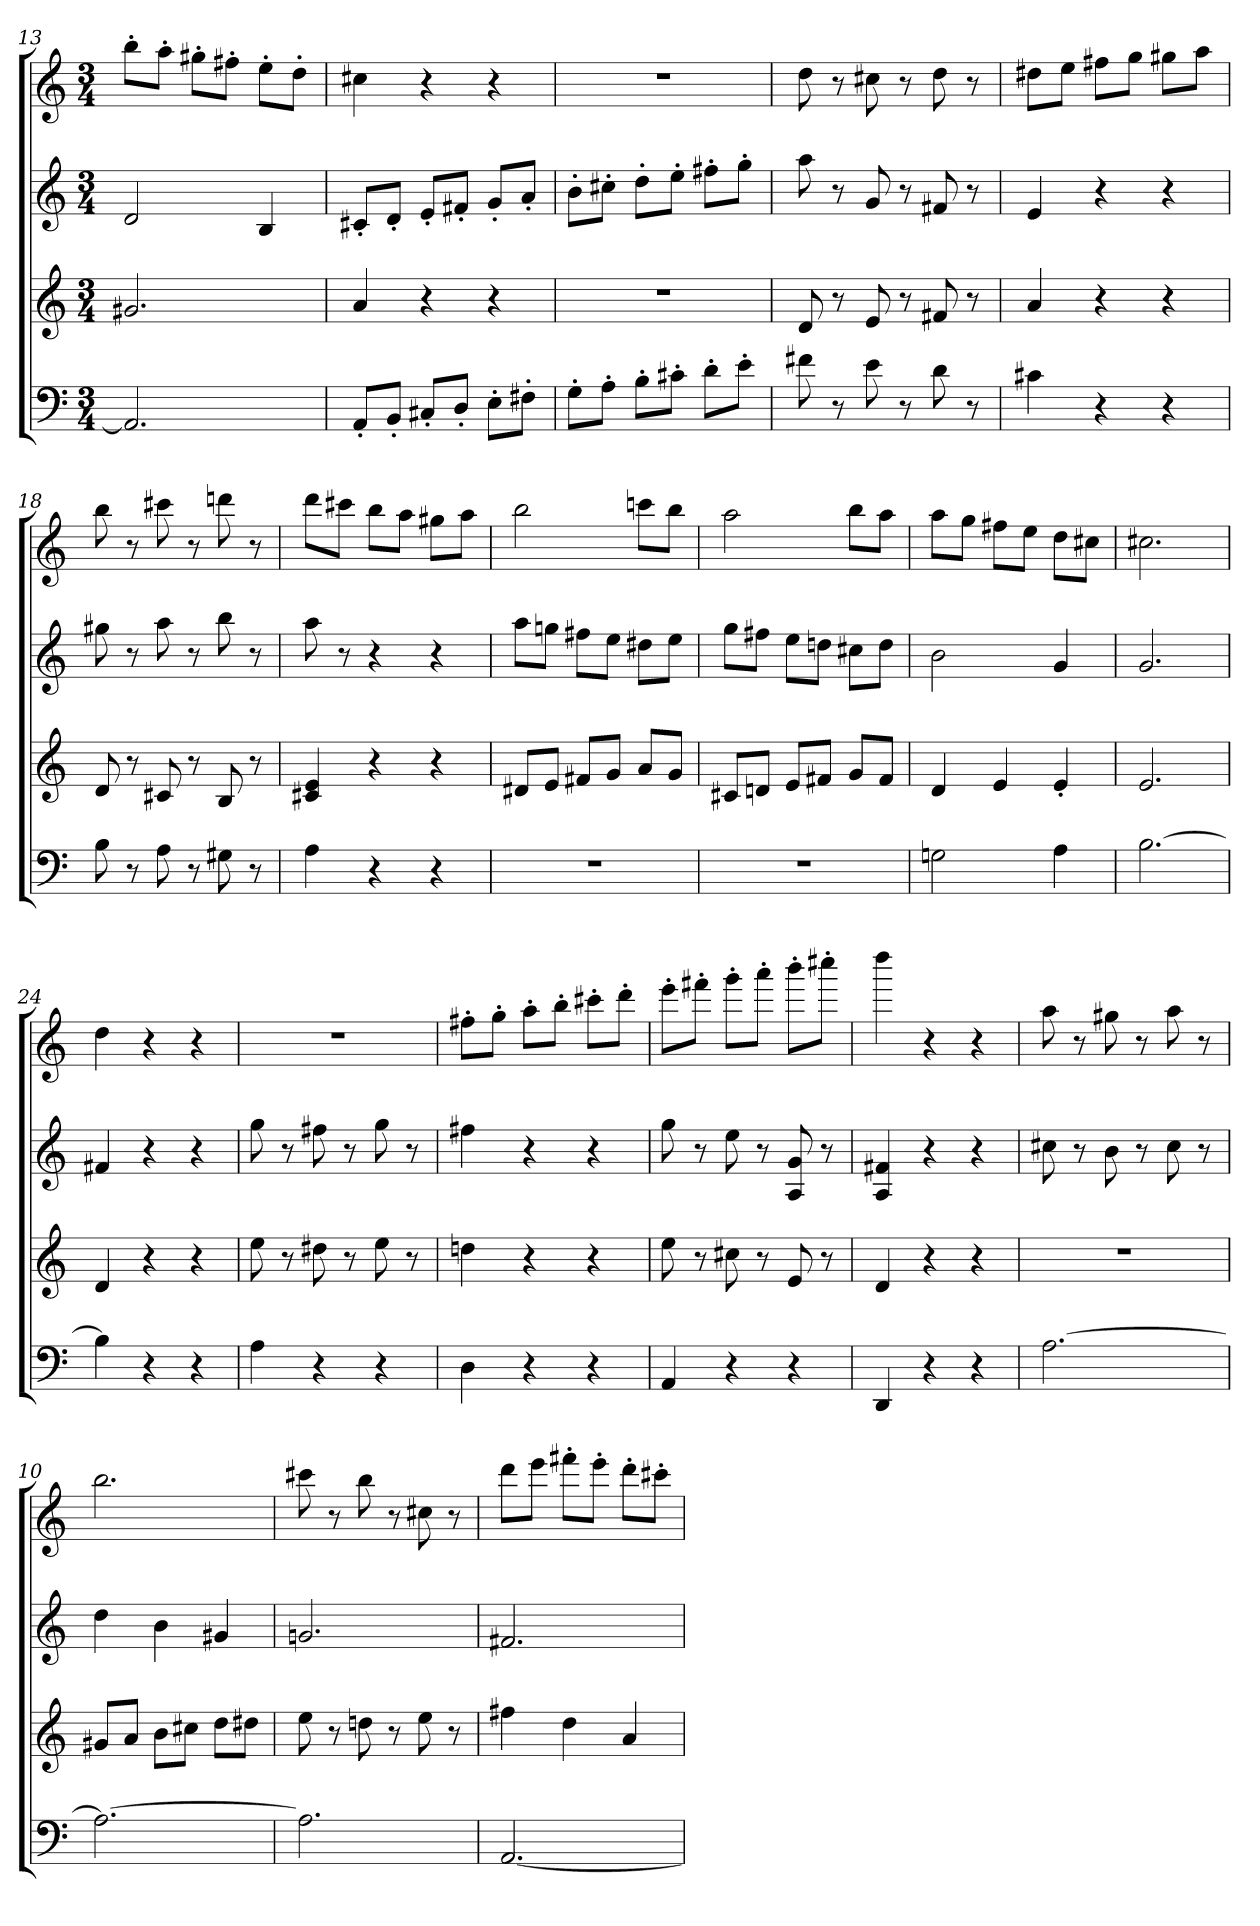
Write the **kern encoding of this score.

**kern	**kern	**kern	**kern
*part4	*part3	*part2	*part1
*staff4	*staff3	*staff2	*staff1
*M3/4	*M3/4	*M3/4	*M3/4
=13	=13	=13	=13
2.AA]	2.g#X	2d	8bb'L
.	.	.	8aa'J
.	.	.	8gg#X'L
.	.	.	8ff#X'J
.	.	4B	8ee'L
.	.	.	8dd'J
=14	=14	=14	=14
8AA'L	4a	8c#X'L	4cc#X
8BB'J	.	8d'J	.
8C#X'L	4r	8e'L	4r
8D'J	.	8f#X'J	.
8E'L	4r	8g'L	4r
8F#X'J	.	8a'J	.
=15	=15	=15	=15
8G'L	2.r	8b'L	2.r
8A'J	.	8cc#X'J	.
8B'L	.	8dd'L	.
8c#X'J	.	8ee'J	.
8d'L	.	8ff#X'L	.
8e'J	.	8gg'J	.
=16	=16	=16	=16
8f#X	8d	8aa	8dd
8r	8r	8r	8r
8e	8e	8g	8cc#X
8r	8r	8r	8r
8d	8f#X	8f#X	8dd
8r	8r	8r	8r
=17	=17	=17	=17
4c#X	4a	4e	8dd#XL
.	.	.	8eeJ
4r	4r	4r	8ff#XL
.	.	.	8ggJ
4r	4r	4r	8gg#XL
.	.	.	8aaJ
=18	=18	=18	=18
8B	8d	8gg#X	8bb
8r	8r	8r	8r
8A	8c#X	8aa	8ccc#X
8r	8r	8r	8r
8G#X	8B	8bb	8dddn
8r	8r	8r	8r
=19	=19	=19	=19
4A	4c#X 4e	8aa	8dddL
.	.	8r	8ccc#XJ
4r	4r	4r	8bbL
.	.	.	8aaJ
4r	4r	4r	8gg#XL
.	.	.	8aaJ
=20	=20	=20	=20
2.r	8d#XL	8aaL	2bb
.	8eJ	8ggnJ	.
.	8f#XL	8ff#XL	.
.	8gJ	8eeJ	.
.	8aL	8dd#XL	8cccnL
.	8gJ	8eeJ	8bbJ
=21	=21	=21	=21
2.r	8c#XL	8ggL	2aa
.	8dnJ	8ff#XJ	.
.	8eL	8eeL	.
.	8f#XJ	8ddnJ	.
.	8gL	8cc#XL	8bbL
.	8f#J	8ddJ	8aaJ
=22	=22	=22	=22
2Gn	4d	2b	8aaL
.	.	.	8ggJ
.	4e	.	8ff#XL
.	.	.	8eeJ
4A	4e'	4g	8ddL
.	.	.	8cc#XJ
=23	=23	=23	=23
[2.B	2.e	2.g	2.cc#X
=24	=24	=24	=24
4B]	4d	4f#X	4dd
4r	4r	4r	4r
4r	4r	4r	4r
=25	=25	=25	=25
4A	8ee	8gg	2.r
.	8r	8r	.
4r	8dd#X	8ff#X	.
.	8r	8r	.
4r	8ee	8gg	.
.	8r	8r	.
=26	=26	=26	=26
4D	4ddn	4ff#X	8ff#X'L
.	.	.	8gg'J
4r	4r	4r	8aa'L
.	.	.	8bb'J
4r	4r	4r	8ccc#X'L
.	.	.	8ddd'J
=27	=27	=27	=27
4AA	8ee	8gg	8eee'L
.	8r	8r	8fff#X'J
4r	8cc#X	8ee	8ggg'L
.	8r	8r	8aaa'J
4r	8e	8A 8g	8bbb'L
.	8r	8r	8cccc#X'J
=28	=28	=28	=28
4DD	4d	4A 4f#X	4dddd
4r	4r	4r	4r
4r	4r	4r	4r
=9	=9	=9	=9
[2.A	2.r	8cc#X	8aa
.	.	8r	8r
.	.	8b	8gg#X
.	.	8r	8r
.	.	8cc#	8aa
.	.	8r	8r
=10	=10	=10	=10
2.A_	8g#XL	4dd	2.bb
.	8aJ	.	.
.	8bL	4b	.
.	8cc#XJ	.	.
.	8ddL	4g#X	.
.	8dd#XJ	.	.
=11	=11	=11	=11
2.A]	8ee	2.gn	8ccc#X
.	8r	.	8r
.	8ddn	.	8bb
.	8r	.	8r
.	8ee	.	8cc#X
.	8r	.	8r
=12	=12	=12	=12
[2.AA	4ff#X	2.f#X	8dddL
.	.	.	8eeeJ
.	4dd	.	8fff#X'L
.	.	.	8eee'J
.	4a	.	8ddd'L
.	.	.	8ccc#X'J
=	=	=	=
*-	*-	*-	*-
